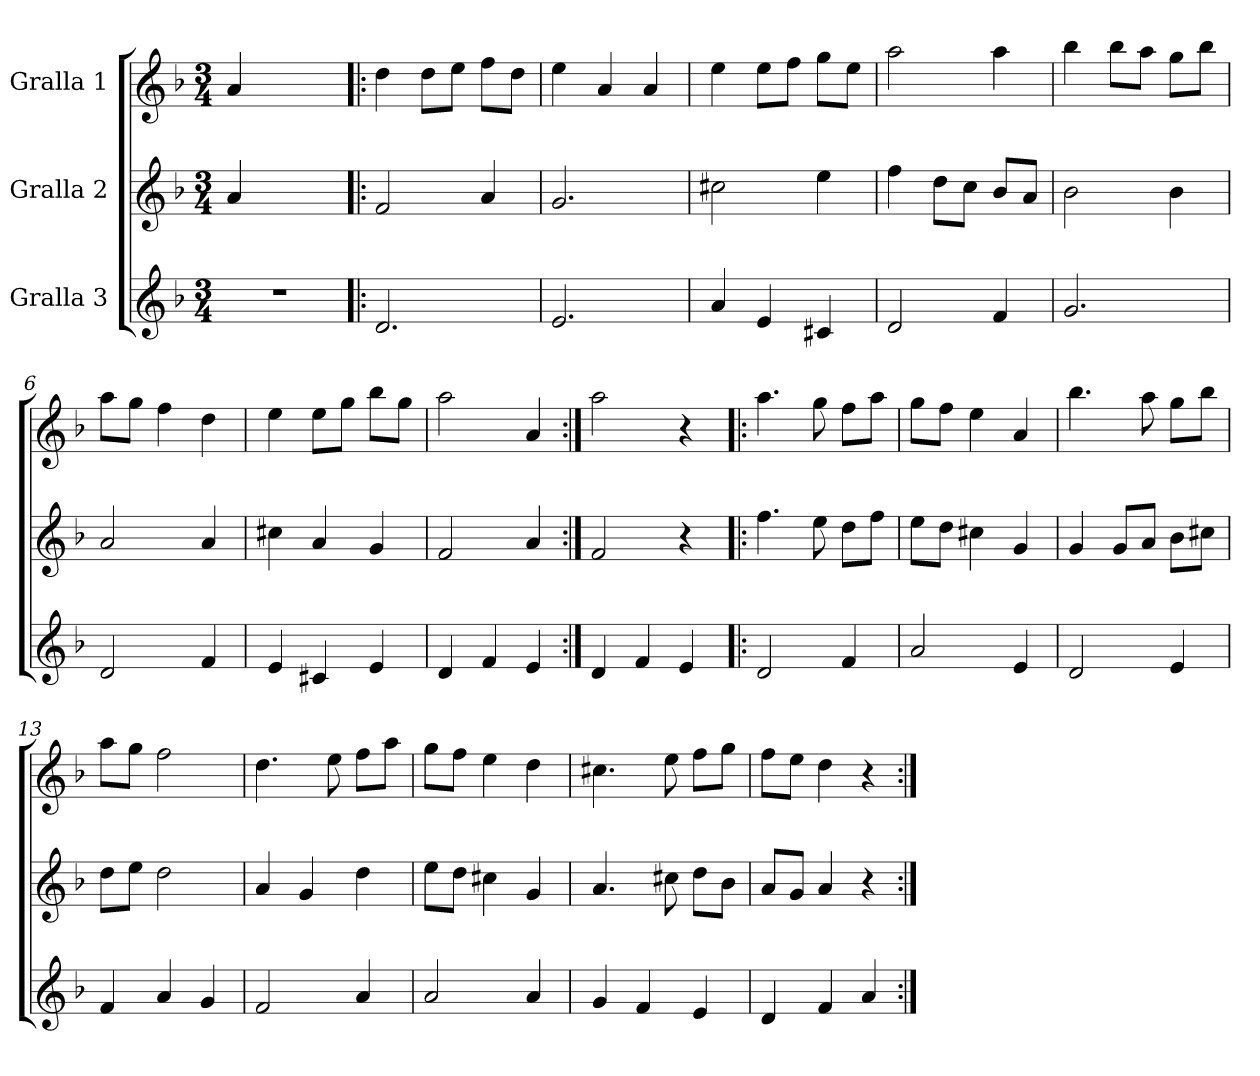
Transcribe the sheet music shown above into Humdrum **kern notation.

**kern	**kern	**kern
*part3	*part2	*part1
*staff3	*staff2	*staff1
*I"Gralla 3	*I"Gralla 2	*I"Gralla 1
*clefG2	*clefG2	*clefG2
*k[b-]	*k[b-]	*k[b-]
*F:	*F:	*F:
*M3/4	*M3/4	*M3/4
*MM120	*MM120	*MM120
=	=	=
2.r	4a/	4a/
.	2ryy	2ryy
=1!|:	=1!|:	=1!|:
2.d/	2f/	4dd\
.	.	8dd\L
.	.	8ee\J
.	4a/	8ff\L
.	.	8dd\J
=2	=2	=2
2.e/	2.g/	4ee\
.	.	4a/
.	.	4a/
=3	=3	=3
4a/	2cc#X\	4ee\
4e/	.	8ee\L
.	.	8ff\J
4c#X/	4ee\	8gg\L
.	.	8ee\J
=4	=4	=4
2d/	4ff\	2aa\
.	8dd\L	.
.	8cc\J	.
4f/	8b-/L	4aa\
.	8a/J	.
=5	=5	=5
2.g/	2b-\	4bb-\
.	.	8bb-\L
.	.	8aa\J
.	4b-\	8gg\L
.	.	8bb-\J
=6	=6	=6
2d/	2a/	8aa\L
.	.	8gg\J
.	.	4ff\
4f/	4a/	4dd\
=7	=7	=7
4e/	4cc#X\	4ee\
4c#X/	4a/	8ee\L
.	.	8gg\J
4e/	4g/	8bb-\L
.	.	8gg\J
=8	=8	=8
4d/	2f/	2aa\
4f/	.	.
4e/	4a/	4a/
!!LO:LB:g=z
=9:|!	=9:|!	=9:|!
4d/	2f/	2aa\
4f/	.	.
4e/	4r	4r
=10!|:	=10!|:	=10!|:
2d/	4.ff\	4.aa\
.	8ee\	8gg\
4f/	8dd\L	8ff\L
.	8ff\J	8aa\J
=11	=11	=11
2a/	8ee\L	8gg\L
.	8dd\J	8ff\J
.	4cc#X\	4ee\
4e/	4g/	4a/
=12	=12	=12
2d/	4g/	4.bb-\
.	8g/L	.
.	8a/J	8aa\
4e/	8b-\L	8gg\L
.	8cc#X\J	8bb-\J
=13	=13	=13
4f/	8dd\L	8aa\L
.	8ee\J	8gg\J
4a/	2dd\	2ff\
4g/	.	.
=14	=14	=14
2f/	4a/	4.dd\
.	4g/	.
.	.	8ee\
4a/	4dd\	8ff\L
.	.	8aa\J
=15	=15	=15
2a/	8ee\L	8gg\L
.	8dd\J	8ff\J
.	4cc#X\	4ee\
4a/	4g/	4dd\
=16	=16	=16
4g/	4.a/	4.cc#X\
4f/	.	.
.	8cc#X\	8ee\
4e/	8dd\L	8ff\L
.	8b-\J	8gg\J
=17	=17	=17
4d/	8a/L	8ff\L
.	8g/J	8ee\J
4f/	4a/	4dd\
4a/	4r	4r
=:|!	=:|!	=:|!
*-	*-	*-
